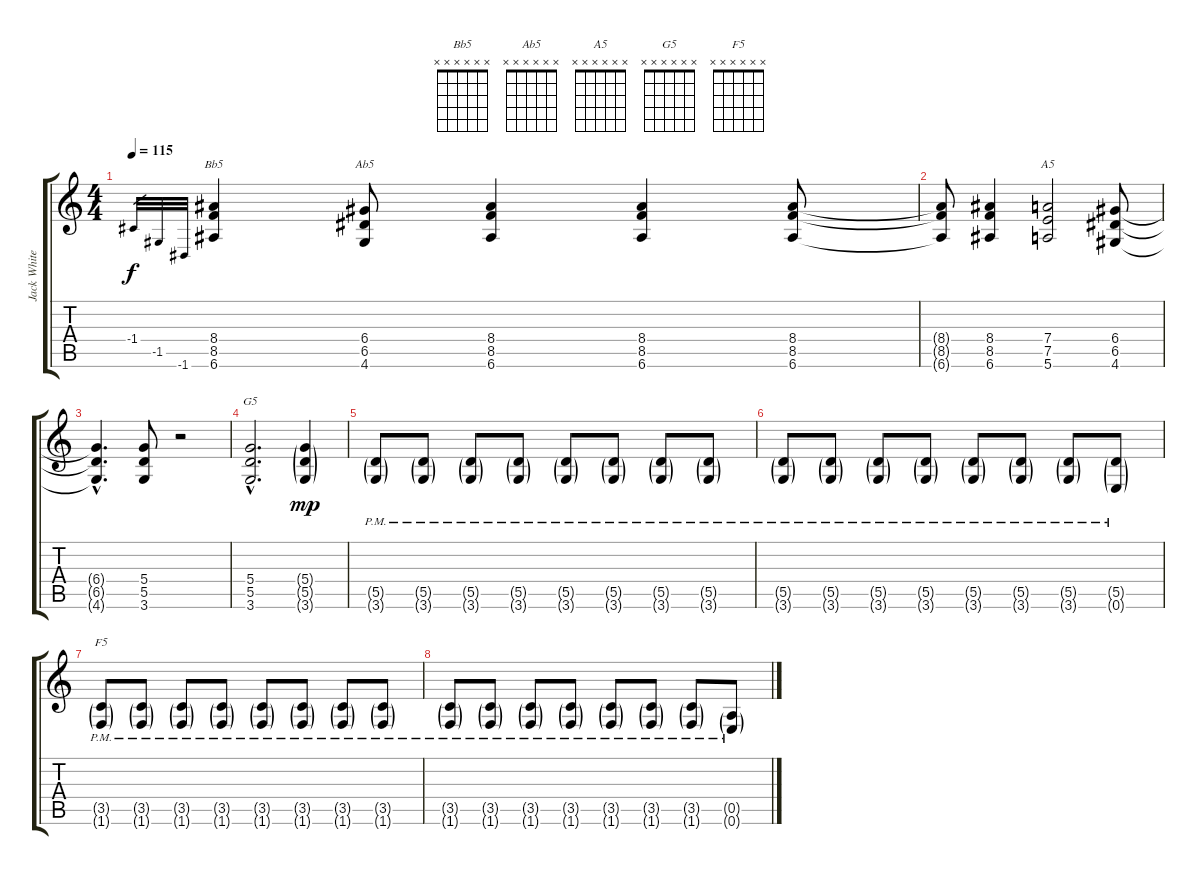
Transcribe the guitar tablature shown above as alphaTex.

\track ("Jack White" "Jack White") {instrument distortionguitar}
\staff {score tabs}
\tuning (E4 B3 G3 D3 A2 E2) {hide}
\chord ("Bb5" x x x x x x)
\chord ("Ab5" x x x x x x)
\chord ("A5" x x x x x x)
\chord ("G5" x x x x x x)
\chord ("F5" x x x x x x)
\ts (4 4)
\tempo 115
\clef g2
\ks c
-1.4.32{gr dy f} -1.5.32{gr} -1.6.32{gr} (8.4 8.5 6.6).4{ch "Bb5"} (6.4 6.5 4.6).8{ch "Ab5"} (8.4 8.5 6.6).4 (8.4 8.5 6.6).4 (8.4 8.5 6.6).8 |
(8.4{t} 8.5{t} 6.6{t}).8 (8.4 8.5 6.6).4 (7.4 7.5 5.6).2{ch "A5"} (6.4 6.5 4.6).8 |
(6.4{hac t} 6.5{hac t} 4.6{hac t}).4{d} (5.4 5.5 3.6).8 r.2 |
(5.4{hac} 5.5{hac} 3.6{hac}).2{d ch "G5" volume 6} (5.4{g} 5.5{g} 3.6{g}).4{dy mp} |
(5.5{g} 3.6{g pm}).8{volume 13} (5.5{g} 3.6{g pm}).8 (5.5{g} 3.6{g pm}).8 (5.5{g} 3.6{g pm}).8 (5.5{g} 3.6{g pm}).8 (5.5{g} 3.6{g pm}).8 (5.5{g} 3.6{g pm}).8 (5.5{g} 3.6{g pm}).8 |
(5.5{g} 3.6{g pm}).8 (5.5{g} 3.6{g pm}).8 (5.5{g} 3.6{g pm}).8 (5.5{g} 3.6{g pm}).8 (5.5{g} 3.6{g pm}).8 (5.5{g} 3.6{g pm}).8 (5.5{g} 3.6{g pm}).8 (5.5{g} 0.6{g pm}).8 |
(3.5{g} 1.6{g pm}).8{ch "F5"} (3.5{g} 1.6{g pm}).8 (3.5{g} 1.6{g pm}).8 (3.5{g} 1.6{g pm}).8 (3.5{g} 1.6{g pm}).8 (3.5{g} 1.6{g pm}).8 (3.5{g} 1.6{g pm}).8 (3.5{g} 1.6{g pm}).8 |
(3.5{g} 1.6{g pm}).8 (3.5{g} 1.6{g pm}).8 (3.5{g} 1.6{g pm}).8 (3.5{g} 1.6{g pm}).8 (3.5{g} 1.6{g pm}).8 (3.5{g} 1.6{g pm}).8 (3.5{g} 1.6{g pm}).8 (0.5{g} 0.6{g pm}).8
